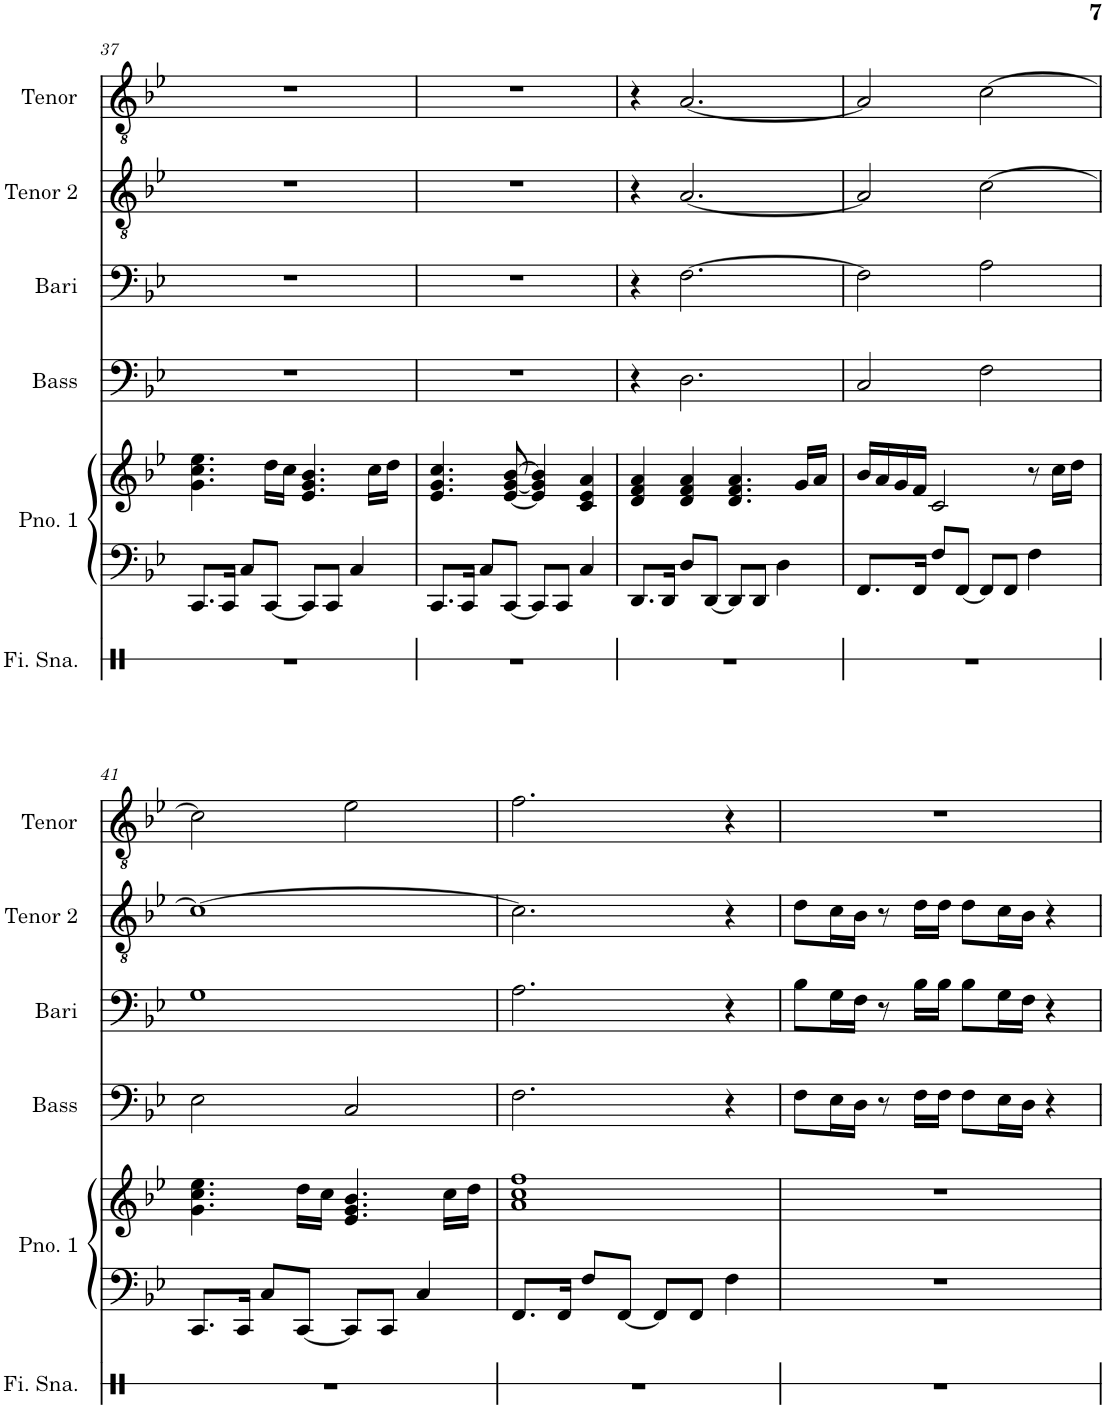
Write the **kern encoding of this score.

**kern	**kern	**kern	**kern	**kern	**kern	**kern
*part6	*part5	*part5	*part4	*part3	*part2	*part1
*staff7	*staff6	*staff5	*staff4	*staff3	*staff2	*staff1
*I"Finger Snap	*I"Piano 1	*	*I"Bass	*I"Baritone	*I"Tenor 2	*I"Tenor
*I'Fi. Sna.	*I'Pno. 1	*	*I'Bass	*I'Bari	*I'Tenor 2	*I'Tenor
!!LO:PB:g=z
*clefX	*clefF4	*clefG2	*clefF4	*clefF4	*clefGv2	*clefGv2
*k[]	*k[b-e-]	*k[b-e-]	*k[b-e-]	*k[b-e-]	*k[b-e-]	*k[b-e-]
*M4/4	*M4/4	*M4/4	*M4/4	*M4/4	*M4/4	*M4/4
=37	=37	=37	=37	=37	=37	=37
1r	8.CC/L	4.g\ 4.cc\ 4.ee-\	1r	1r	1r	1r
.	16CC/Jk	.	.	.	.	.
.	8C/L	.	.	.	.	.
.	[8CC/J	16dd\LL	.	.	.	.
.	.	16cc\JJ	.	.	.	.
.	8CC/L]	4.e-/ 4.g/ 4.b-/	.	.	.	.
.	8CC/J	.	.	.	.	.
.	4C/	.	.	.	.	.
.	.	16cc\LL	.	.	.	.
.	.	16dd\JJ	.	.	.	.
=38	=38	=38	=38	=38	=38	=38
1r	8.CC/L	4.e-/ 4.g/ 4.cc/	1r	1r	1r	1r
.	16CC/Jk	.	.	.	.	.
.	8C/L	.	.	.	.	.
.	[8CC/J	[8e-/ [8g/ [8b-/	.	.	.	.
.	8CC/L]	4e-/] 4g/] 4b-/]	.	.	.	.
.	8CC/J	.	.	.	.	.
.	4C/	4c/ 4e-/ 4a/	.	.	.	.
=39	=39	=39	=39	=39	=39	=39
1r	8.DD/L	4d/ 4f/ 4a/	4r	4r	4r	4r
.	16DD/Jk	.	.	.	.	.
.	8D/L	4d/ 4f/ 4a/	2.D\	[2.F\	[2.A/	[2.A/
.	[8DD/J	.	.	.	.	.
.	8DD/L]	4.d/ 4.f/ 4.a/	.	.	.	.
.	8DD/J	.	.	.	.	.
.	4D\	.	.	.	.	.
.	.	16g/LL	.	.	.	.
.	.	16a/JJ	.	.	.	.
=40	=40	=40	=40	=40	=40	=40
1r	8.FF/L	16b-/LL	2C/	2F\]	2A/]	2A/]
.	.	16a/	.	.	.	.
.	.	16g/	.	.	.	.
.	16FF/Jk	16f/JJ	.	.	.	.
.	8F/L	2c/	.	.	.	.
.	[8FF/J	.	.	.	.	.
.	8FF/L]	.	2F\	2A\	[2c\	[2c\
.	8FF/J	.	.	.	.	.
.	4F\	8r	.	.	.	.
.	.	16cc\LL	.	.	.	.
.	.	16dd\JJ	.	.	.	.
!!LO:LB:g=z
=41	=41	=41	=41	=41	=41	=41
1r	8.CC/L	4.g\ 4.cc\ 4.ee-\	2E-\	1G	1c_	2c\]
.	16CC/Jk	.	.	.	.	.
.	8C/L	.	.	.	.	.
.	[8CC/J	16dd\LL	.	.	.	.
.	.	16cc\JJ	.	.	.	.
.	8CC/L]	4.e-/ 4.g/ 4.b-/	2C/	.	.	2e-\
.	8CC/J	.	.	.	.	.
.	4C/	.	.	.	.	.
.	.	16cc\LL	.	.	.	.
.	.	16dd\JJ	.	.	.	.
=42	=42	=42	=42	=42	=42	=42
1r	8.FF/L	1a 1cc 1ff	2.F\	2.A\	2.c\]	2.f\
.	16FF/Jk	.	.	.	.	.
.	8F/L	.	.	.	.	.
.	[8FF/J	.	.	.	.	.
.	8FF/L]	.	.	.	.	.
.	8FF/J	.	.	.	.	.
.	4F\	.	4r	4r	4r	4r
=43	=43	=43	=43	=43	=43	=43
1r	1r	1r	8F\L	8B-\L	8d\L	1r
.	.	.	16E-\L	16G\L	16c\L	.
.	.	.	16D\JJ	16F\JJ	16B-\JJ	.
.	.	.	8r	8r	8r	.
.	.	.	16F\LL	16B-\LL	16d\LL	.
.	.	.	16F\JJ	16B-\JJ	16d\JJ	.
.	.	.	8F\L	8B-\L	8d\L	.
.	.	.	16E-\L	16G\L	16c\L	.
.	.	.	16D\JJ	16F\JJ	16B-\JJ	.
.	.	.	4r	4r	4r	.
=	=	=	=	=	=	=
*-	*-	*-	*-	*-	*-	*-
